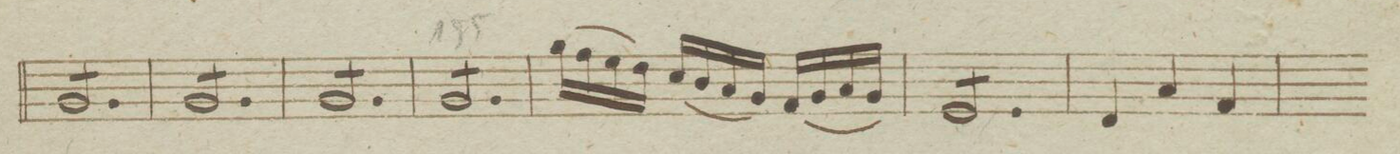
**kern	**dynam
*I"Violon	*
*clefF4	*
*k[b-e-]	*
*met(c)	*
*M3/4	*
*tremolo	*
8BB-/Lyy	.
8BB-/yy	.
8BB-/yy	.
8BB-/yy	.
8BB-/yy	.
8BB-/Jyy	.
=153	=153
8BB-/Lyy	.
8BB-/yy	.
8BB-/yy	.
8BB-/yy	.
8BB-/yy	.
8BB-/Jyy	.
=154	=154
8BB-/Lyy	.
8BB-/yy	.
8BB-/yy	.
8BB-/yy	.
8BB-/yy	.
8BB-/Jyy	.
=155	=155
8BB-/Lyy	.
8BB-/yy	.
8BB-/yy	.
8BB-/yy	.
8BB-/yy	.
8BB-/Jyy	.
*Xtremolo	*
=156	=156
(16B-\LLyy	.
16A\yy	.
16G\yy	.
16F\JJ)yy	.
(16E-/LLyy	.
16D/yy	.
16C/yy	.
16BB-/JJ)yy	.
(16AA/LLyy	.
16BB-/yy	.
16C/yy	.
16BB-/JJ)yy	.
=157	=157
*tremolo	*
8GG/Lyy	.
8GG/yy	.
8GG/yy	.
8GG/yy	.
8GG/yy	.
8GG/Jyy	.
*Xtremolo	*
=158	=158
4FF/yy	.
4C/yy	.
4AA/yy	.
=159	=159
*-	*-
